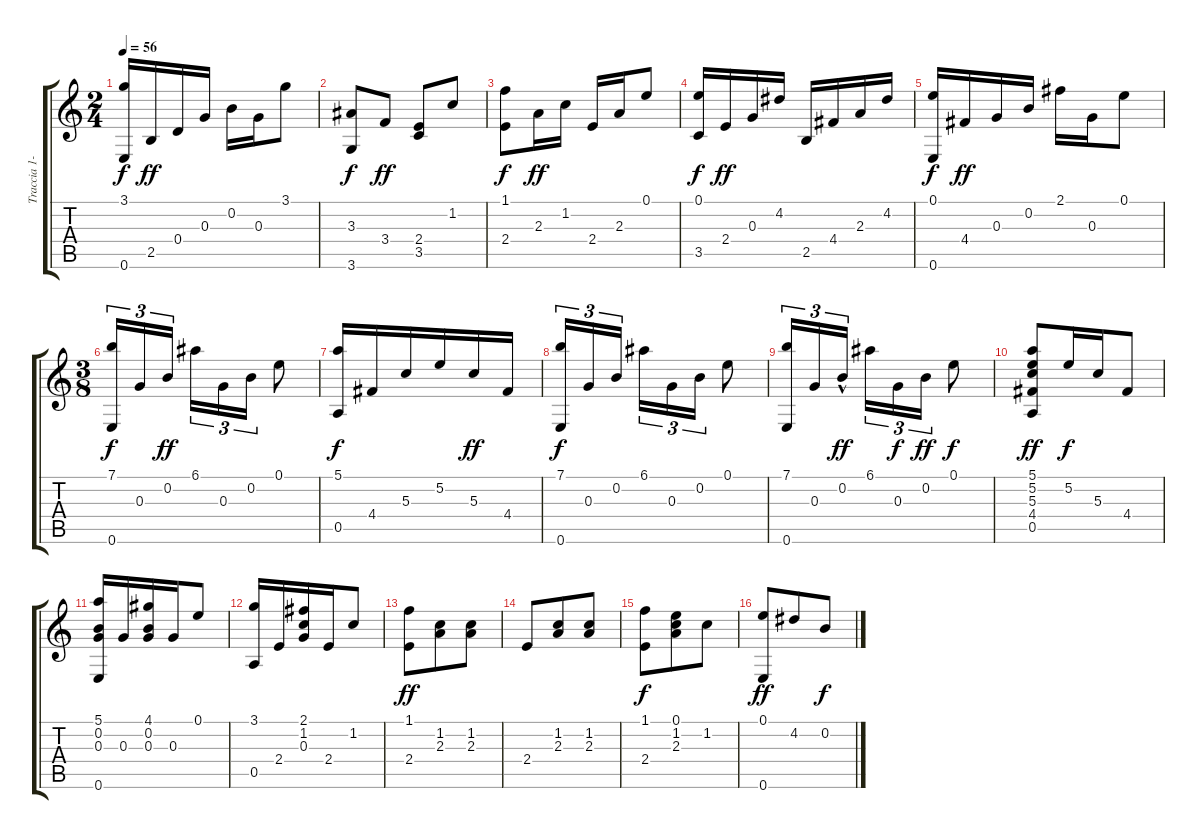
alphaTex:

\track ("Traccia 1-2" "Traccia 1-") {instrument acousticguitarnylon}
\staff {score tabs}
\tuning (E4 B3 G3 D3 A2 E2) {hide}
\ts (2 4)
\tempo 56
\clef g2
\ks c
(3.1 0.6).16{dy f} 2.5.16{dy ff} 0.4.16 0.3.16 0.2.16 0.3.16 3.1.8 |
(3.3 3.6).8{dy f} 3.4.8{dy ff} (2.4 3.5).8 1.2.8 |
(1.1 2.4).8{dy f} 2.3.16{dy ff} 1.2.16 2.4.16 2.3.16 0.1.8 |
(0.1 3.5).16{dy f} 2.4.16{dy ff} 0.3.16 4.2.16 2.5.16 4.4.16 2.3.16 4.2.16 |
(0.1 0.6).16{dy f} 4.4.16{dy ff} 0.3.16 0.2.16 2.1.16 0.3.16 0.1.8 |
\ts (3 8)
(7.1 0.6).16{tu (3 2) dy f} 0.3.16{tu (3 2)} 0.2.16{tu (3 2) dy ff} 6.1.16{tu (3 2)} 0.3.16{tu (3 2)} 0.2.16{tu (3 2)} 0.1.8 |
(5.1 0.5).16{dy f} 4.4.16 5.3.16 5.2.16 5.3.16{dy ff} 4.4.16 |
(7.1 0.6).16{tu (3 2) dy f} 0.3.16{tu (3 2)} 0.2.16{tu (3 2)} 6.1.16{tu (3 2)} 0.3.16{tu (3 2)} 0.2.16{tu (3 2)} 0.1.8 |
(7.1 0.6).16{tu (3 2)} 0.3.16{tu (3 2)} 0.2{hac}.16{tu (3 2) dy ff} 6.1.16{tu (3 2)} 0.3.16{tu (3 2) dy f} 0.2.16{tu (3 2) dy ff} 0.1.8{dy f} |
(5.1 5.2 5.3 4.4 0.5).8{dy ff} 5.2.16{dy f} 5.3.16 4.4.8 |
(5.1 0.2 0.3 0.6).16 0.3.16 (4.1 0.2 0.3).16 0.3.16 0.1.8 |
(3.1 0.5).16 2.4.16 (2.1 1.2 0.3).16 2.4.16 1.2.8 |
(1.1 2.4).8{dy ff} (1.2 2.3).8 (1.2 2.3).8 |
2.4.8 (1.2 2.3).8 (1.2 2.3).8 |
(1.1 2.4).8{dy f} (0.1 1.2 2.3).8 1.2.8 |
(0.1 0.6).8{dy ff} 4.2.8 0.2.8{dy f}
